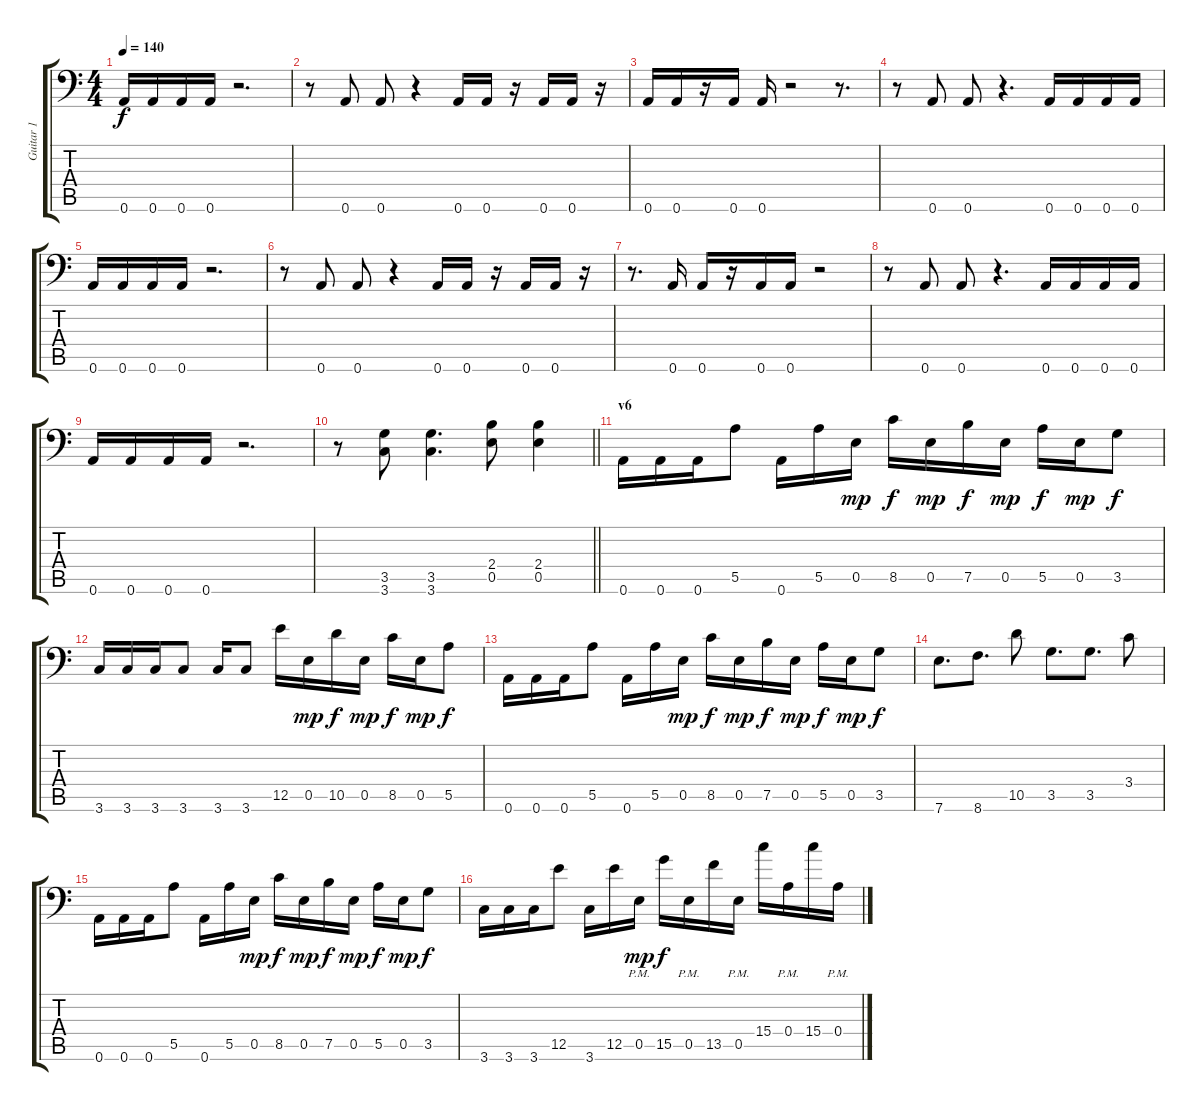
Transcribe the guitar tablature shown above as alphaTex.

\track ("Guitar 1" "Guitar 1") {instrument overdrivenguitar}
\staff {score tabs}
\tuning (B3 G3 D3 A2 E2 A1) {hide}
\ts (4 4)
\tempo 140
\clef f4
\ks c
0.6.16{dy f} 0.6.16 0.6.16 0.6.16 r.2{d} |
r.8 0.6.8 0.6.8 r.4 0.6.16 0.6.16 r.16 0.6.16 0.6.16 r.16 |
0.6.16 0.6.16 r.16 0.6.16 0.6.16 r.2 r.8{d} |
r.8 0.6.8 0.6.8 r.4{d} 0.6.16 0.6.16 0.6.16 0.6.16 |
0.6.16 0.6.16 0.6.16 0.6.16 r.2{d} |
r.8 0.6.8 0.6.8 r.4 0.6.16 0.6.16 r.16 0.6.16 0.6.16 r.16 |
r.8{d} 0.6.16 0.6.16 r.16 0.6.16 0.6.16 r.2 |
r.8 0.6.8 0.6.8 r.4{d} 0.6.16 0.6.16 0.6.16 0.6.16 |
0.6.16 0.6.16 0.6.16 0.6.16 r.2{d} |
\barLineRight lightlight
r.8 (3.5 3.6).8 (3.5 3.6).4{d} (2.4 0.5).8 (2.4 0.5).4 |
\section ("" "v6")
0.6.16 0.6.16 0.6.16 5.5.8 0.6.16 5.5.16 0.5.16{dy mp} 8.5.16{dy f} 0.5.16{dy mp} 7.5.16{dy f} 0.5.16{dy mp} 5.5.16{dy f} 0.5.16{dy mp} 3.5.8{dy f} |
3.6.16 3.6.16 3.6.16 3.6.8 3.6.16 3.6.8 12.5.16 0.5.16{dy mp} 10.5.16{dy f} 0.5.16{dy mp} 8.5.16{dy f} 0.5.16{dy mp} 5.5.8{dy f} |
0.6.16 0.6.16 0.6.16 5.5.8 0.6.16 5.5.16 0.5.16{dy mp} 8.5.16{dy f} 0.5.16{dy mp} 7.5.16{dy f} 0.5.16{dy mp} 5.5.16{dy f} 0.5.16{dy mp} 3.5.8{dy f} |
7.6.8{d} 8.6.8{d} 10.5.8 3.5.8{d} 3.5.8{d} 3.4.8 |
0.6.16 0.6.16 0.6.16 5.5.8 0.6.16 5.5.16 0.5.16{dy mp} 8.5.16{dy f} 0.5.16{dy mp} 7.5.16{dy f} 0.5.16{dy mp} 5.5.16{dy f} 0.5.16{dy mp} 3.5.8{dy f} |
3.6.16 3.6.16 3.6.16 12.5.8 3.6.16 12.5.16 0.5{pm}.16{dy mp} 15.5.16{dy f} 0.5{pm}.16 13.5.16 0.5{pm}.16 15.4.16 0.4{pm}.16 15.4.16 0.4{pm}.16
